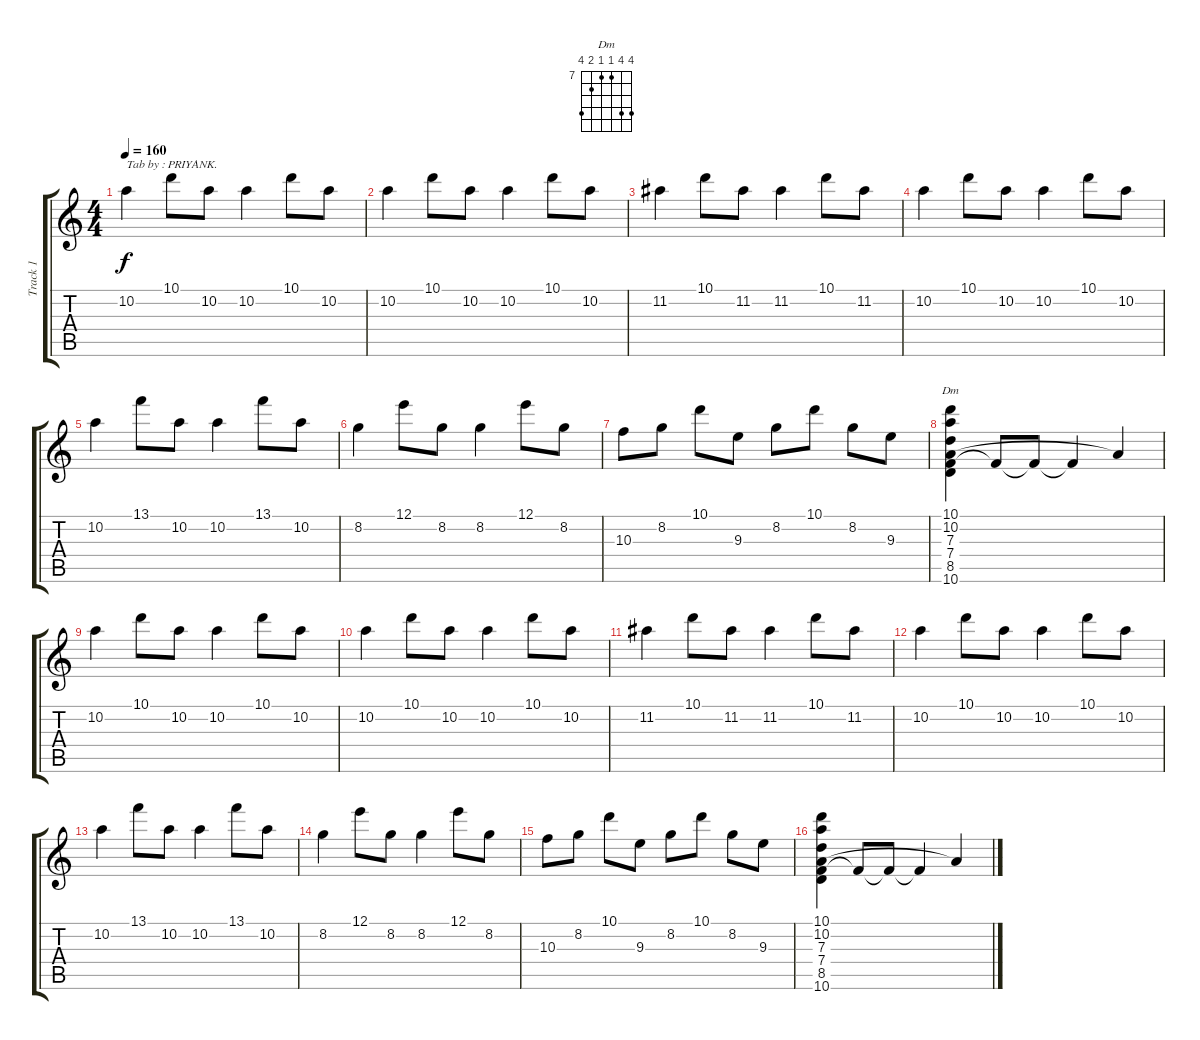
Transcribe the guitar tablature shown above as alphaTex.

\track ("Track 1" "Track 1") {instrument acousticguitarsteel}
\staff {score tabs}
\tuning (E4 B3 G3 D3 A2 E2) {hide}
\chord ("Dm" 10 10 7 7 8 10) {firstfret 7}
\ts (4 4)
\tempo 160
\clef g2
\ks c
10.2.4{txt "Tab by : PRIYANK." dy f instrument acousticguitarsteel} 10.1.8 10.2.8 10.2.4 10.1.8 10.2.8 |
10.2.4 10.1.8 10.2.8 10.2.4 10.1.8 10.2.8 |
11.2.4 10.1.8 11.2.8 11.2.4 10.1.8 11.2.8 |
10.2.4 10.1.8 10.2.8 10.2.4 10.1.8 10.2.8 |
10.2.4 13.1.8 10.2.8 10.2.4 13.1.8 10.2.8 |
8.2.4 12.1.8 8.2.8 8.2.4 12.1.8 8.2.8 |
10.3.8 8.2.8 10.1.8 9.3.8 8.2.8 10.1.8 8.2.8 9.3.8 |
(10.1 10.2 7.3 7.4 8.5 10.6).4{ch "Dm"} 8.5{t}.8 8.5{t}.8 8.5{t}.4 7.4{t}.4 |
10.2.4 10.1.8 10.2.8 10.2.4 10.1.8 10.2.8 |
10.2.4 10.1.8 10.2.8 10.2.4 10.1.8 10.2.8 |
11.2.4 10.1.8 11.2.8 11.2.4 10.1.8 11.2.8 |
10.2.4 10.1.8 10.2.8 10.2.4 10.1.8 10.2.8 |
10.2.4 13.1.8 10.2.8 10.2.4 13.1.8 10.2.8 |
8.2.4 12.1.8 8.2.8 8.2.4 12.1.8 8.2.8 |
10.3.8 8.2.8 10.1.8 9.3.8 8.2.8 10.1.8 8.2.8 9.3.8 |
(10.1 10.2 7.3 7.4 8.5 10.6).4 8.5{t}.8 8.5{t}.8 8.5{t}.4 7.4{t}.4
